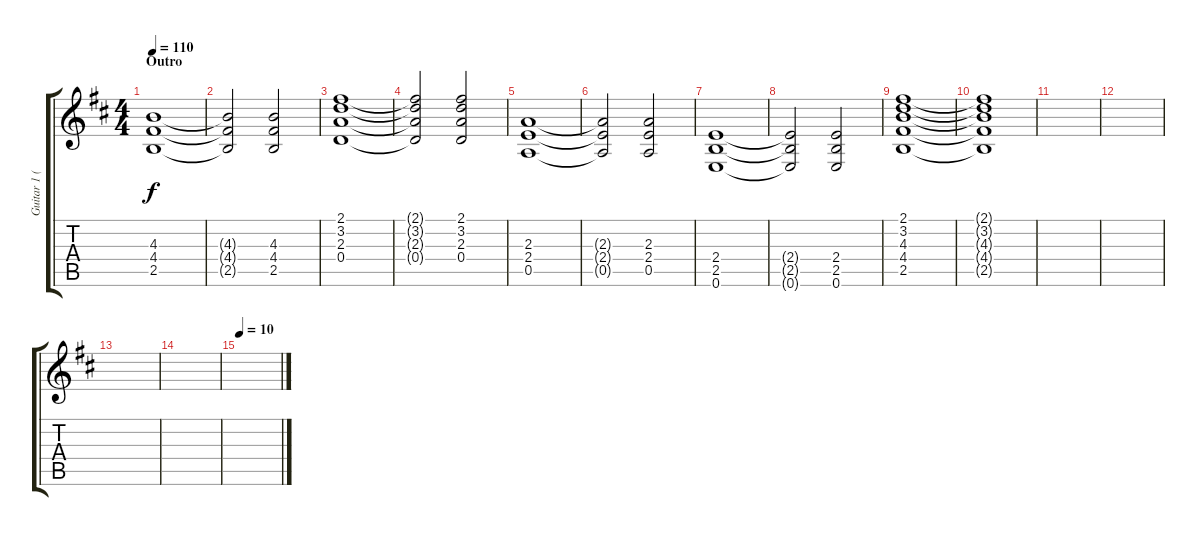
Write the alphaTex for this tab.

\track ("Guitar 1 (Lead)" "Guitar 1 (") {instrument acousticguitarsteel}
\staff {score tabs}
\tuning (E4 B3 G3 D3 A2 E2) {hide}
\ts (4 4)
\section ("" "Outro")
\tempo 110
\clef g2
\ks bminor
(4.3 4.4 2.5).1{dy f volume 13} |
(4.3{t} 4.4{t} 2.5{t}).2 (4.3 4.4 2.5).2 |
(2.1 3.2 2.3 0.4).1 |
(2.1{t} 3.2{t} 2.3{t} 0.4{t}).2 (2.1 3.2 2.3 0.4).2 |
(2.3 2.4 0.5).1 |
(2.3{t} 2.4{t} 0.5{t}).2 (2.3 2.4 0.5).2 |
(2.4 2.5 0.6).1 |
(2.4{t} 2.5{t} 0.6{t}).2 (2.4 2.5 0.6).2 |
(2.1 3.2 4.3 4.4 2.5).1{volume 0} |
(2.1{t} 3.2{t} 4.3{t} 4.4{t} 2.5{t}).1 |
|
|
|
|
\tempo 10
